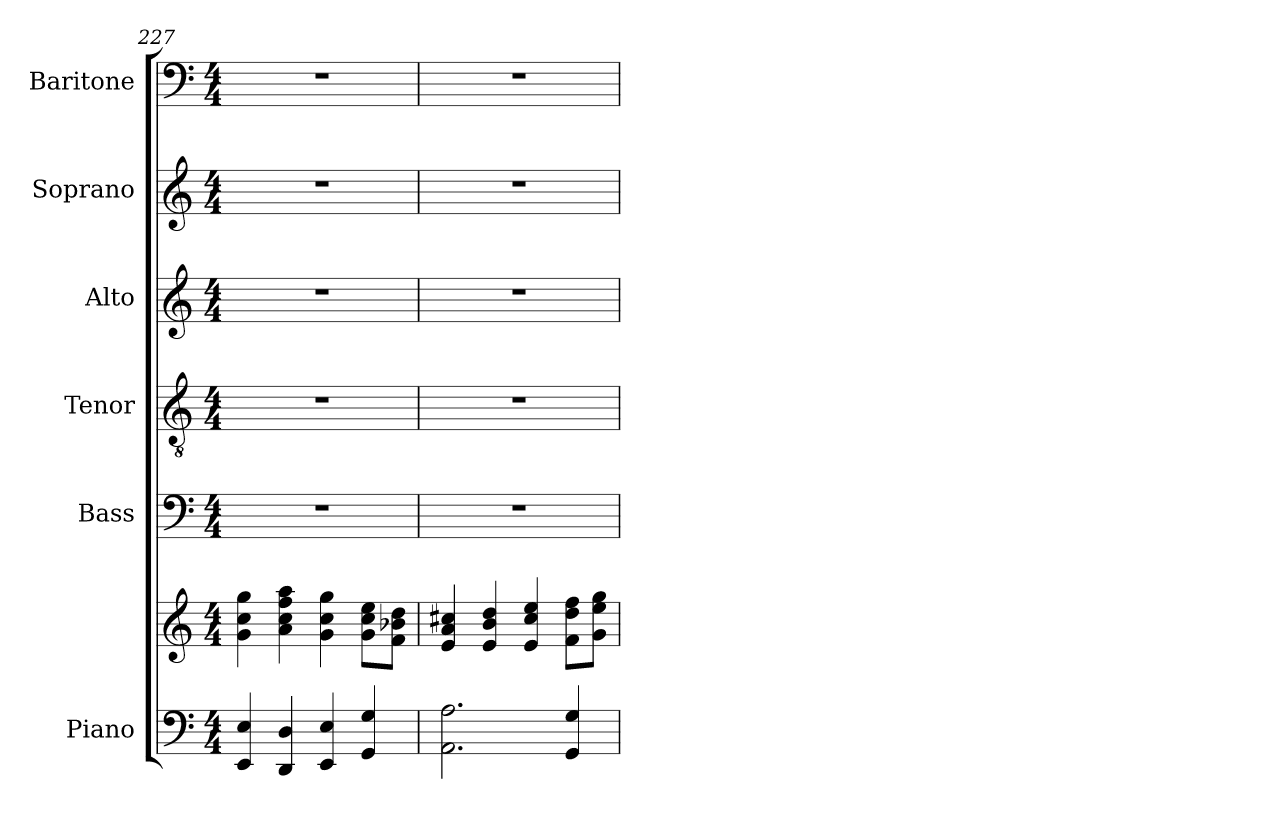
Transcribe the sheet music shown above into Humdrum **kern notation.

**kern	**kern	**kern	**kern	**kern	**kern	**kern
*part6	*part6	*part5	*part4	*part3	*part2	*part1
*staff7	*staff6	*staff5	*staff4	*staff3	*staff2	*staff1
*I"Piano	*	*I"Bass	*I"Tenor	*I"Alto	*I"Soprano	*I"Baritone
*	*	*I'B	*I'T	*I'A	*I'S	*
*clefF4	*clefG2	*clefF4	*clefGv2	*clefG2	*clefG2	*clefF4
*k[]	*k[]	*k[]	*k[]	*k[]	*k[]	*k[]
*C:	*C:	*C:	*C:	*C:	*C:	*C:
*M4/4	*M4/4	*M4/4	*M4/4	*M4/4	*M4/4	*M4/4
=227	=227	=227	=227	=227	=227	=227
4EE 4E	4g 4cc 4gg	1r	1r	1r	1r	1r
4DD 4D	4a 4cc 4ff 4aa	.	.	.	.	.
4EE 4E	4g 4cc 4gg	.	.	.	.	.
4GG 4G	8g 8cc 8eeL	.	.	.	.	.
.	8f 8b-X 8ddJ	.	.	.	.	.
=228	=228	=228	=228	=228	=228	=228
2.AA 2.A	4e 4a 4cc#X	1r	1r	1r	1r	1r
.	4e 4b 4dd	.	.	.	.	.
.	4e 4cc# 4ee	.	.	.	.	.
4GG 4G	8f 8dd 8ffL	.	.	.	.	.
.	8g 8ee 8ggJ	.	.	.	.	.
=	=	=	=	=	=	=
*-	*-	*-	*-	*-	*-	*-
